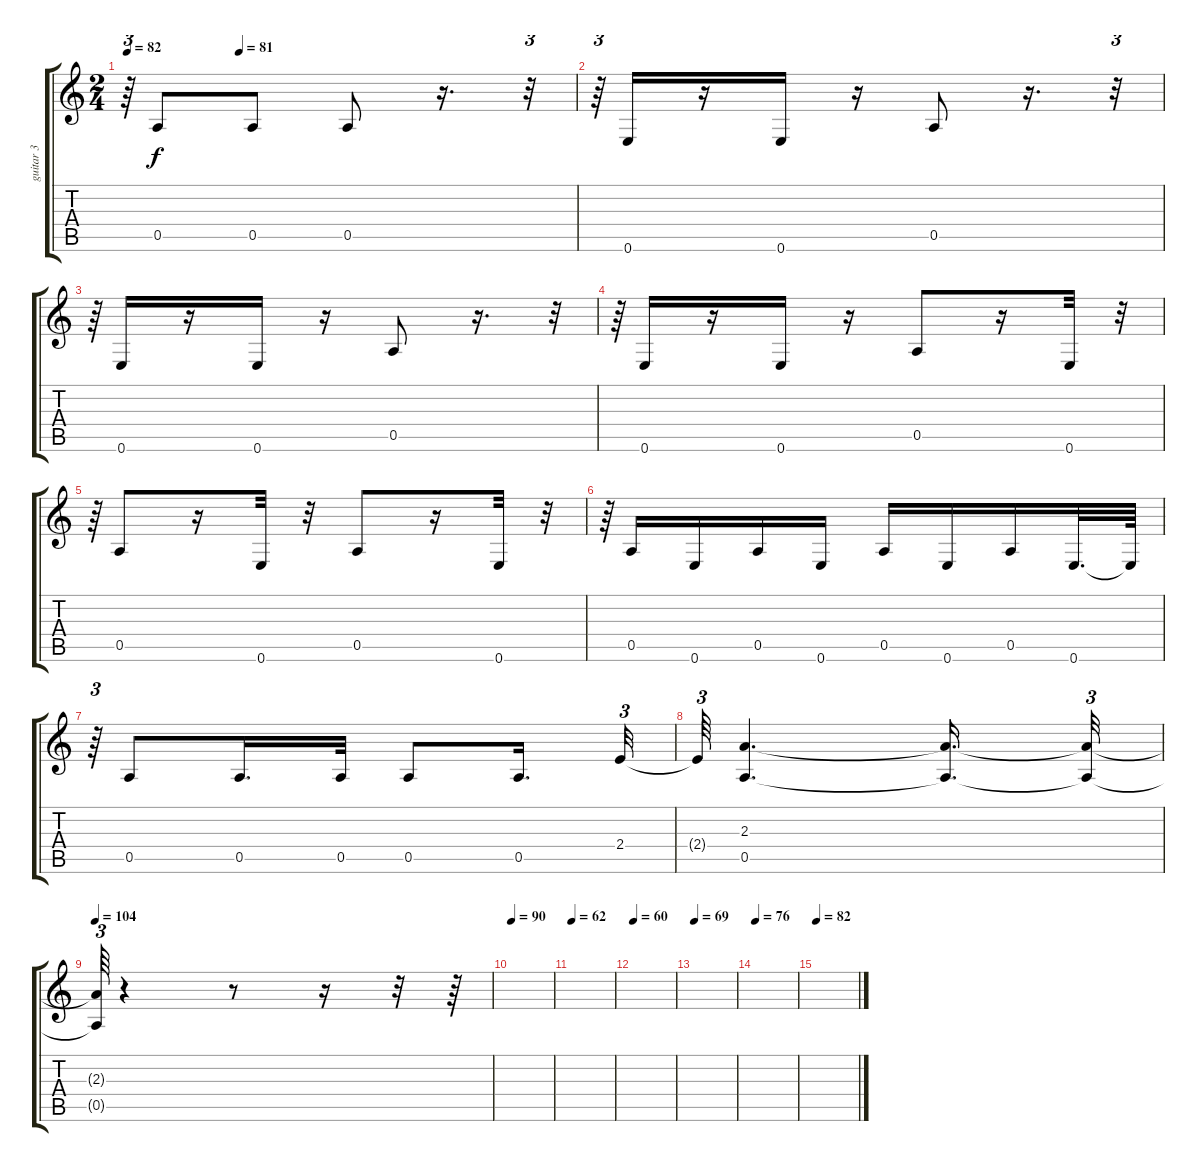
\track ("guitar 3" "guitar 3") {instrument acousticguitarnylon}
\staff {score tabs}
\tuning (E4 B3 G3 D3 A2 E2) {hide}
\ts (2 4)
\tempo 82
\tempo (81 0.25)
\clef g2
\ks c
r.64{tu (3 2) dy f} 0.5.8 0.5.8 0.5.8 r.16{d} r.32{tu (3 2)} |
r.64{tu (3 2)} 0.6.16 r.16 0.6.16 r.16 0.5.8 r.16{d} r.32{tu (3 2)} |
r.64{tu (3 2)} 0.6.16 r.16 0.6.16 r.16 0.5.8 r.16{d} r.32{tu (3 2)} |
r.64{tu (3 2)} 0.6.16 r.16 0.6.16 r.16 0.5.8 r.16 0.6.32 r.32{tu (3 2)} |
r.64{tu (3 2)} 0.5.8 r.16 0.6.32 r.32 0.5.8 r.16 0.6.32 r.32{tu (3 2)} |
r.64{tu (3 2)} 0.5.16 0.6.16 0.5.16 0.6.16 0.5.16 0.6.16 0.5.16 0.6.32{d} 0.6{t}.64 |
r.64{tu (3 2)} 0.5.8 0.5.16{d} 0.5.32 0.5.8 0.5.16{d} 2.4.32{tu (3 2)} |
2.4{t}.64{tu (3 2)} (2.3 0.5).4{d} (2.3{t} 0.5{t}).16{d} (2.3{t} 0.5{t}).32{tu (3 2)} |
\tempo 104
(2.3{t} 0.5{t}).64{tu (3 2)} r.4 r.8 r.16 r.32 r.64 |
\tempo 90
|
\tempo 62
|
\tempo 60
|
\tempo 69
|
\tempo 76
|
\tempo 82
